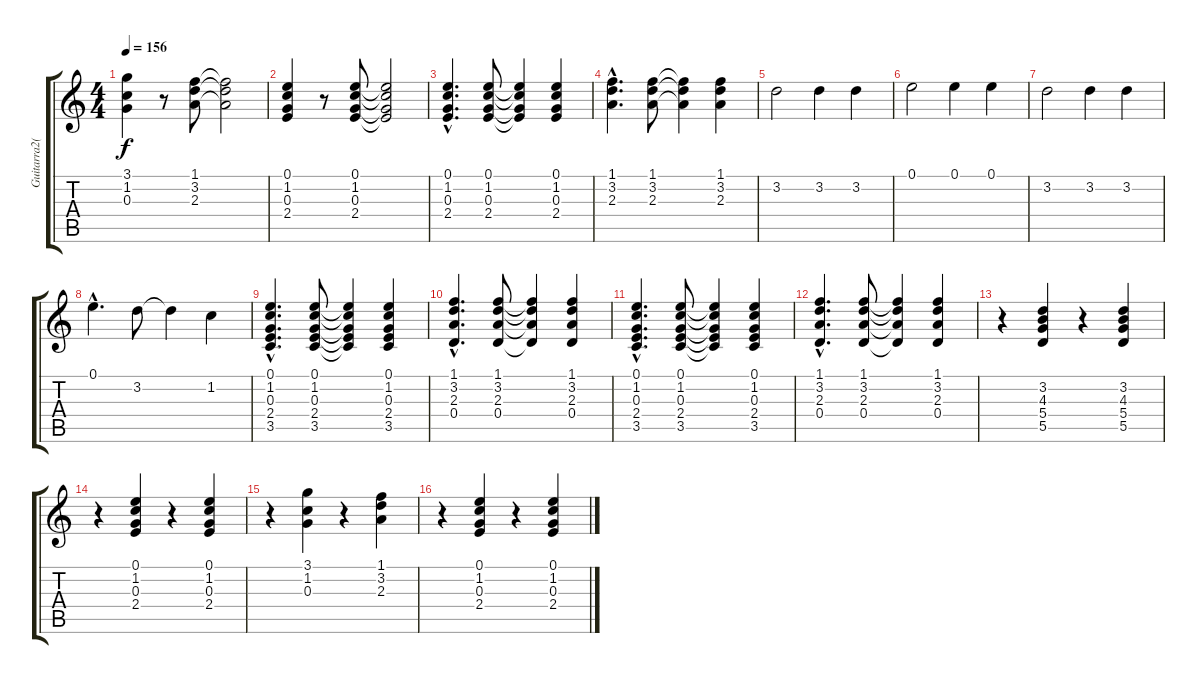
\track ("Guitarra2(Uoho)" "Guitarra2(") {instrument electricguitarclean}
\staff {score tabs}
\tuning (E4 B3 G3 D3 A2 E2) {hide}
\ts (4 4)
\tempo 156
\clef g2
\ks c
(3.1 1.2 0.3).4{dy f} r.8 (1.1 3.2 2.3).8 (1.1{t} 3.2{t} 2.3{t}).2 |
(0.1 1.2 0.3 2.4).4 r.8 (0.1 1.2 0.3 2.4).8 (0.1{t} 1.2{t} 0.3{t} 2.4{t}).2 |
(0.1{hac} 1.2{hac} 0.3{hac} 2.4{hac}).4{d} (0.1 1.2 0.3 2.4).8 (0.1{t} 1.2{t} 0.3{t} 2.4{t}).4 (0.1 1.2 0.3 2.4).4 |
(1.1{hac} 3.2{hac} 2.3{hac}).4{d} (1.1 3.2 2.3).8 (1.1{t} 3.2{t} 2.3{t}).4 (1.1 3.2 2.3).4 |
3.2.2 3.2.4 3.2.4 |
0.1.2 0.1.4 0.1.4 |
3.2.2 3.2.4 3.2.4 |
0.1{hac}.4{d} 3.2.8 3.2{t}.4 1.2.4 |
(0.1{hac} 1.2{hac} 0.3{hac} 2.4{hac} 3.5{hac}).4{d} (0.1 1.2 0.3 2.4 3.5).8 (0.1{t} 1.2{t} 0.3{t} 2.4{t} 3.5{t}).4 (0.1 1.2 0.3 2.4 3.5).4 |
(1.1{hac} 3.2{hac} 2.3{hac} 0.4{hac}).4{d} (1.1 3.2 2.3 0.4).8 (1.1{t} 3.2{t} 2.3{t} 0.4{t}).4 (1.1 3.2 2.3 0.4).4 |
(0.1{hac} 1.2{hac} 0.3{hac} 2.4{hac} 3.5{hac}).4{d} (0.1 1.2 0.3 2.4 3.5).8 (0.1{t} 1.2{t} 0.3{t} 2.4{t} 3.5{t}).4 (0.1 1.2 0.3 2.4 3.5).4 |
(1.1{hac} 3.2{hac} 2.3{hac} 0.4{hac}).4{d} (1.1 3.2 2.3 0.4).8 (1.1{t} 3.2{t} 2.3{t} 0.4{t}).4 (1.1 3.2 2.3 0.4).4 |
r.4 (3.2 4.3 5.4 5.5).4 r.4 (3.2 4.3 5.4 5.5).4 |
r.4 (0.1 1.2 0.3 2.4).4 r.4 (0.1 1.2 0.3 2.4).4 |
r.4 (3.1 1.2 0.3).4 r.4 (1.1 3.2 2.3).4 |
r.4 (0.1 1.2 0.3 2.4).4 r.4 (0.1 1.2 0.3 2.4).4
